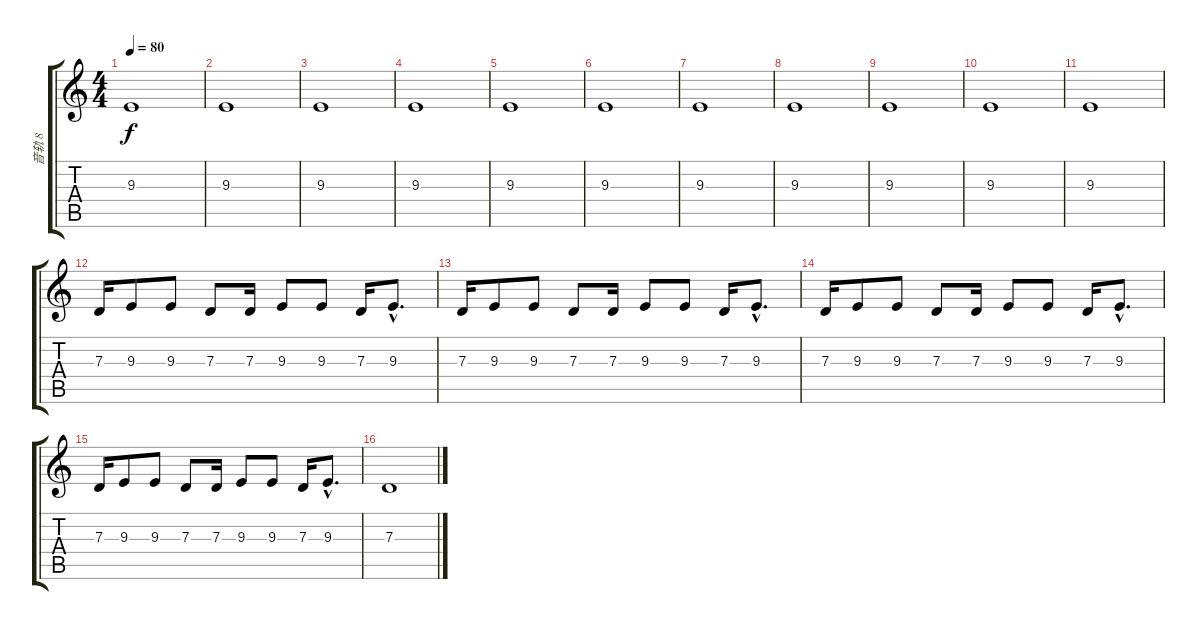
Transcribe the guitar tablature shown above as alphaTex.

\track ("音轨 8" "音轨 8") {instrument fx1rain}
\staff {score tabs}
\tuning (E4 B3 G3 D3 A2 E2) {hide}
\ts (4 4)
\tempo 80
\clef g2
\ks c
9.3.1{dy f} |
9.3.1 |
9.3.1 |
9.3.1 |
9.3.1 |
9.3.1 |
9.3.1 |
9.3.1 |
9.3.1 |
9.3.1 |
9.3.1 |
7.3.16 9.3.8 9.3.8 7.3.8 7.3.16 9.3.8 9.3.8 7.3.16 9.3{hac}.8{d} |
7.3.16 9.3.8 9.3.8 7.3.8 7.3.16 9.3.8 9.3.8 7.3.16 9.3{hac}.8{d} |
7.3.16 9.3.8 9.3.8 7.3.8 7.3.16 9.3.8 9.3.8 7.3.16 9.3{hac}.8{d} |
7.3.16 9.3.8 9.3.8 7.3.8 7.3.16 9.3.8 9.3.8 7.3.16 9.3{hac}.8{d} |
7.3.1
